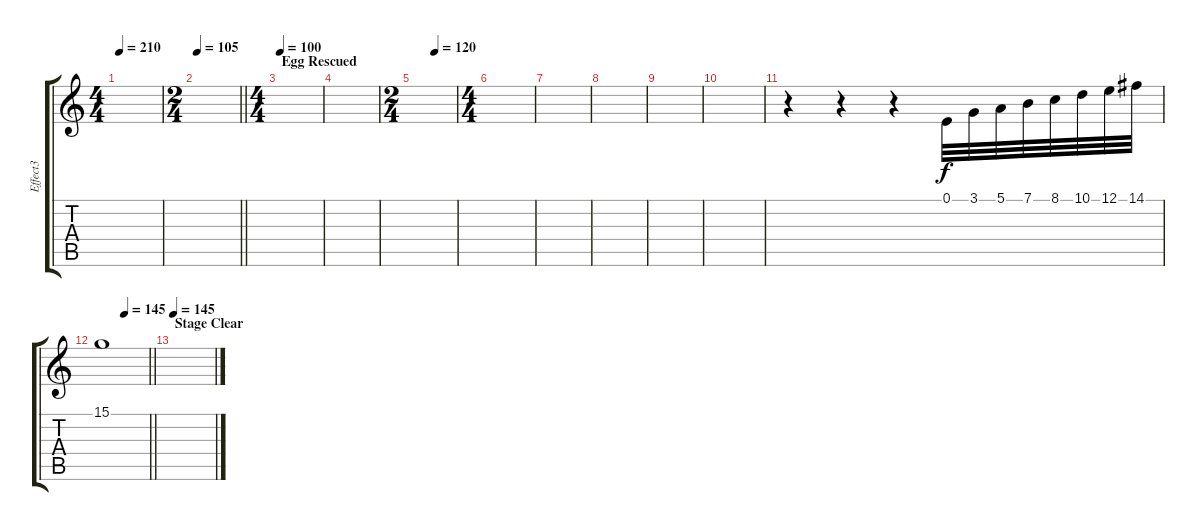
\track ("Effect3" "Effect3") {instrument kalimba}
\staff {score tabs}
\tuning (E4 B3 G3 D3 A2 E2) {hide}
\ts (4 4)
\tempo 210
\clef g2
\ks c
|
\ts (2 4)
\tempo 105
\barLineRight lightlight
|
\ts (4 4)
\section ("" "Egg Rescued")
\tempo 100
|
|
\ts (2 4)
\tempo (120 0.5)
|
\ts (4 4)
|
|
|
|
|
r.4{volume 13 instrument vibraphone} r.4 r.4 0.1.32 3.1.32 5.1.32 7.1.32 8.1.32 10.1.32 12.1.32 14.1.32 |
\tempo (145 0.5)
\barLineRight lightlight
15.1.1 |
\section ("" "Stage Clear")
\tempo 145
